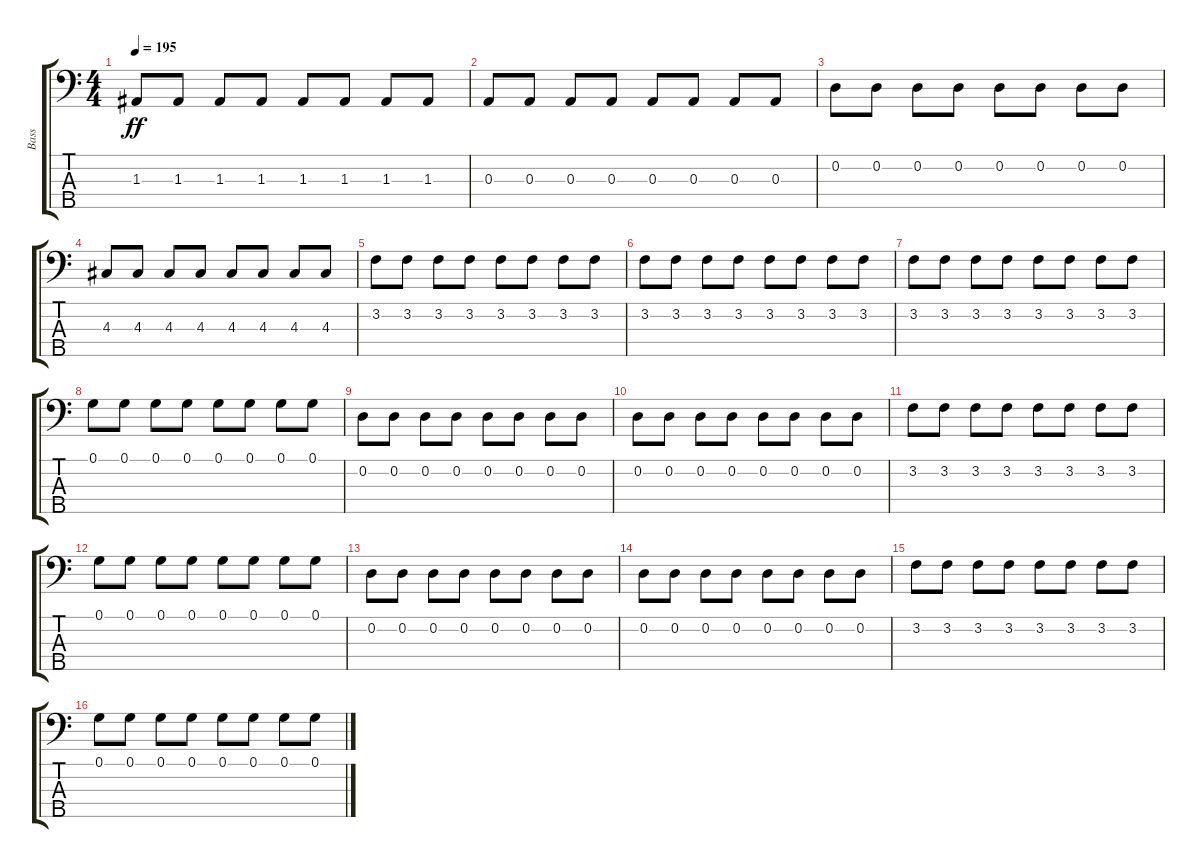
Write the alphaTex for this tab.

\track ("Bass" "Bass") {instrument electricbassfinger}
\staff {score tabs}
\tuning (G2 D2 A1 E1 B0) {hide}
\ts (4 4)
\tempo 195
\clef f4
\ks c
1.3.8{dy ff} 1.3.8 1.3.8 1.3.8 1.3.8 1.3.8 1.3.8 1.3.8 |
0.3.8 0.3.8 0.3.8 0.3.8 0.3.8 0.3.8 0.3.8 0.3.8 |
0.2.8 0.2.8 0.2.8 0.2.8 0.2.8 0.2.8 0.2.8 0.2.8 |
4.3.8 4.3.8 4.3.8 4.3.8 4.3.8 4.3.8 4.3.8 4.3.8 |
3.2.8 3.2.8 3.2.8 3.2.8 3.2.8 3.2.8 3.2.8 3.2.8 |
3.2.8 3.2.8 3.2.8 3.2.8 3.2.8 3.2.8 3.2.8 3.2.8 |
3.2.8 3.2.8 3.2.8 3.2.8 3.2.8 3.2.8 3.2.8 3.2.8 |
0.1.8 0.1.8 0.1.8 0.1.8 0.1.8 0.1.8 0.1.8 0.1.8 |
0.2.8 0.2.8 0.2.8 0.2.8 0.2.8 0.2.8 0.2.8 0.2.8 |
0.2.8 0.2.8 0.2.8 0.2.8 0.2.8 0.2.8 0.2.8 0.2.8 |
3.2.8 3.2.8 3.2.8 3.2.8 3.2.8 3.2.8 3.2.8 3.2.8 |
0.1.8 0.1.8 0.1.8 0.1.8 0.1.8 0.1.8 0.1.8 0.1.8 |
0.2.8 0.2.8 0.2.8 0.2.8 0.2.8 0.2.8 0.2.8 0.2.8 |
0.2.8 0.2.8 0.2.8 0.2.8 0.2.8 0.2.8 0.2.8 0.2.8 |
3.2.8 3.2.8 3.2.8 3.2.8 3.2.8 3.2.8 3.2.8 3.2.8 |
0.1.8 0.1.8 0.1.8 0.1.8 0.1.8 0.1.8 0.1.8 0.1.8
